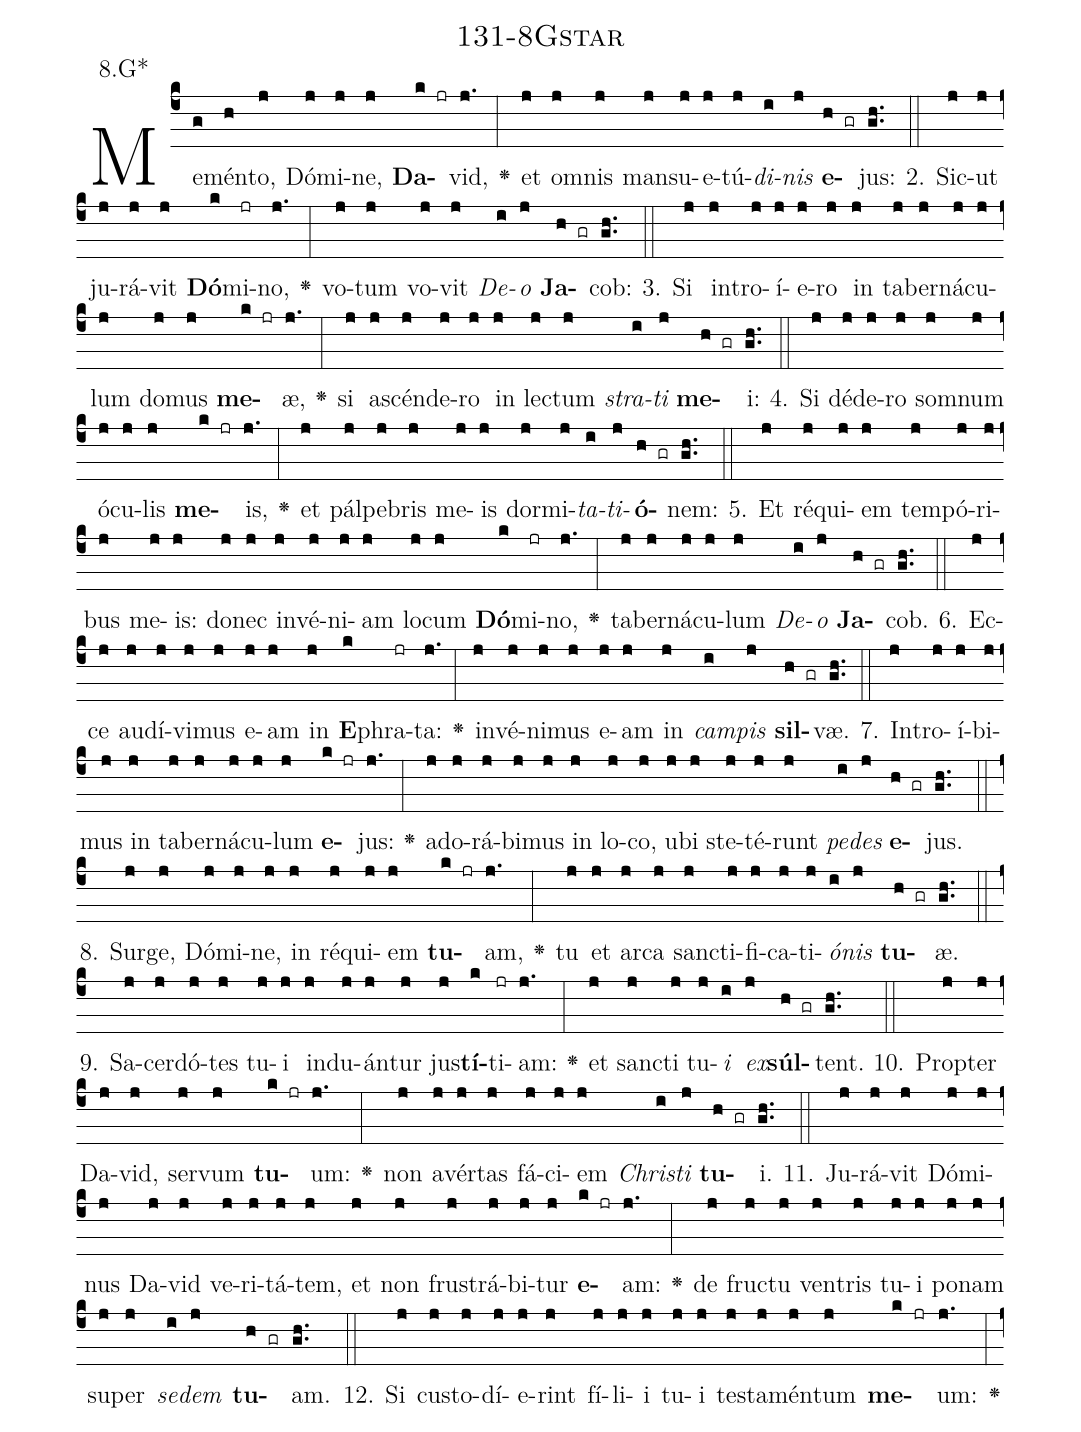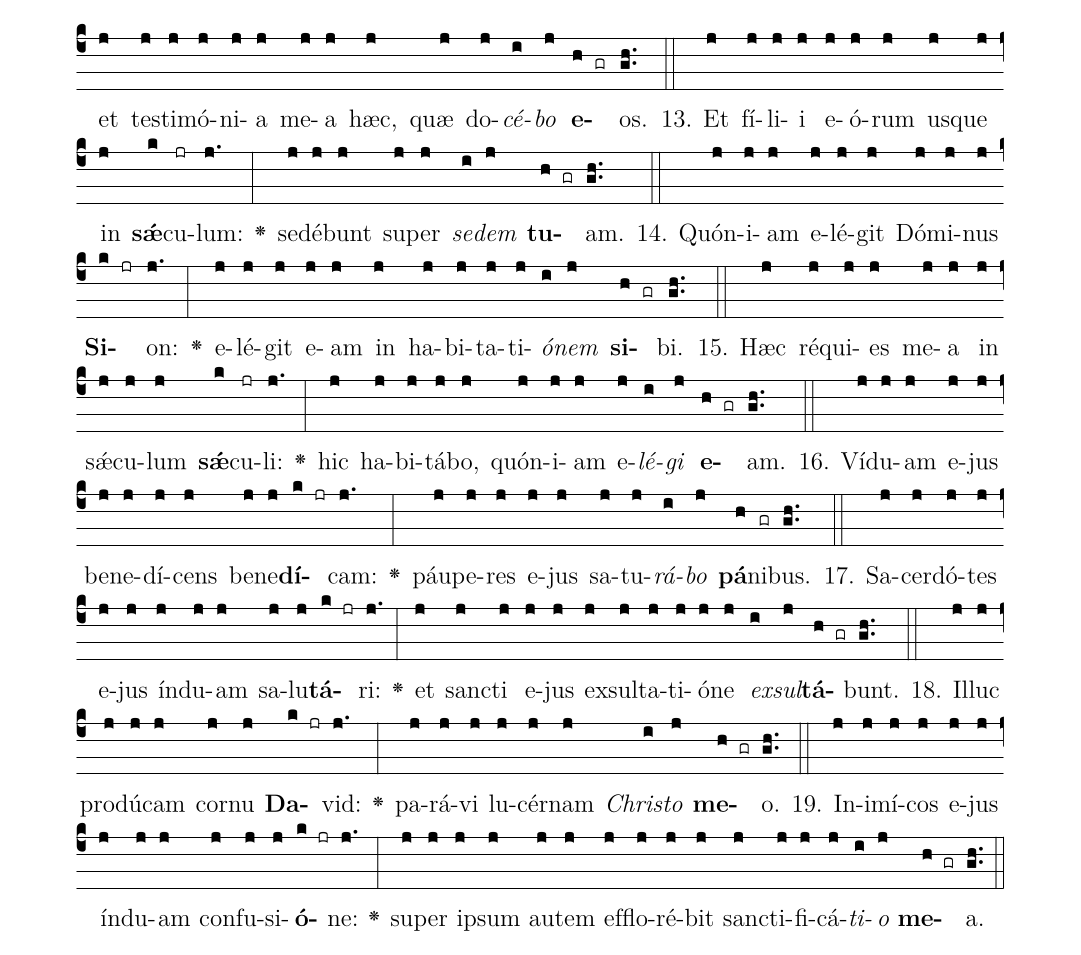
name: 131-8Gstar;
annotation: 8.G*;
%%
(c4)Me(g)mén(h)to,(j) Dó(j)mi(j)ne,(j) <b>Da</b>(k jr)vid,(j.) <v>\greheightstar</v>(:) et(j) om(j)nis(j) man(j)su(j)e(j)tú(j)<i>di</i>(i)<i>nis</i>(j) <b>e</b>(h gr)jus:(gh..) (::)
2. Sic(j)ut(j) ju(j)rá(j)vit(j) <b>Dó</b>(k)mi(jr)no,(j.) <v>\greheightstar</v>(:) vo(j)tum(j) vo(j)vit(j) <i>De</i>(i)<i>o</i>(j) <b>Ja</b>(h gr)cob:(gh..) (::)
3. Si(j) in(j)tro(j)í(j)e(j)ro(j) in(j) ta(j)ber(j)ná(j)cu(j)lum(j) do(j)mus(j) <b>me</b>(k jr)æ,(j.) <v>\greheightstar</v>(:) si(j) a(j)scén(j)de(j)ro(j) in(j) lec(j)tum(j) <i>stra</i>(i)<i>ti</i>(j) <b>me</b>(h gr)i:(gh..) (::)
4. Si(j) dé(j)de(j)ro(j) som(j)num(j) ó(j)cu(j)lis(j) <b>me</b>(k jr)is,(j.) <v>\greheightstar</v>(:) et(j) pál(j)pe(j)bris(j) me(j)is(j) dor(j)mi(j)<i>ta</i>(i)<i>ti</i>(j)<b>ó</b>(h gr)nem:(gh..) (::)
5. Et(j) ré(j)qui(j)em(j) tem(j)pó(j)ri(j)bus(j) me(j)is:(j) do(j)nec(j) in(j)vé(j)ni(j)am(j) lo(j)cum(j) <b>Dó</b>(k)mi(jr)no,(j.) <v>\greheightstar</v>(:) ta(j)ber(j)ná(j)cu(j)lum(j) <i>De</i>(i)<i>o</i>(j) <b>Ja</b>(h gr)cob.(gh..) (::)
6. Ec(j)ce(j) au(j)dí(j)vi(j)mus(j) e(j)am(j) in(j) <b>E</b>(k)phra(jr)ta:(j.) <v>\greheightstar</v>(:) in(j)vé(j)ni(j)mus(j) e(j)am(j) in(j) <i>cam</i>(i)<i>pis</i>(j) <b>sil</b>(h gr)væ.(gh..) (::)
7. In(j)tro(j)í(j)bi(j)mus(j) in(j) ta(j)ber(j)ná(j)cu(j)lum(j) <b>e</b>(k jr)jus:(j.) <v>\greheightstar</v>(:) ad(j)o(j)rá(j)bi(j)mus(j) in(j) lo(j)co,(j) u(j)bi(j) ste(j)té(j)runt(j) <i>pe</i>(i)<i>des</i>(j) <b>e</b>(h gr)jus.(gh..) (::)
8. Sur(j)ge,(j) Dó(j)mi(j)ne,(j) in(j) ré(j)qui(j)em(j) <b>tu</b>(k jr)am,(j.) <v>\greheightstar</v>(:) tu(j) et(j) ar(j)ca(j) sanc(j)ti(j)fi(j)ca(j)ti(j)<i>ó</i>(i)<i>nis</i>(j) <b>tu</b>(h gr)æ.(gh..) (::)
9. Sa(j)cer(j)dó(j)tes(j) tu(j)i(j) ind(j)u(j)án(j)tur(j) jus(j)<b>tí</b>(k)ti(jr)am:(j.) <v>\greheightstar</v>(:) et(j) sanc(j)ti(j) tu(j)<i>i</i>(i) <i>ex</i>(j)<b>súl</b>(h gr)tent.(gh..) (::)
10. Prop(j)ter(j) Da(j)vid,(j) ser(j)vum(j) <b>tu</b>(k jr)um:(j.) <v>\greheightstar</v>(:) non(j) a(j)vér(j)tas(j) fá(j)ci(j)em(j) <i>Chris</i>(i)<i>ti</i>(j) <b>tu</b>(h gr)i.(gh..) (::)
11. Ju(j)rá(j)vit(j) Dó(j)mi(j)nus(j) Da(j)vid(j) ve(j)ri(j)tá(j)tem,(j) et(j) non(j) frus(j)trá(j)bi(j)tur(j) <b>e</b>(k jr)am:(j.) <v>\greheightstar</v>(:) de(j) fruc(j)tu(j) ven(j)tris(j) tu(j)i(j) po(j)nam(j) su(j)per(j) <i>se</i>(i)<i>dem</i>(j) <b>tu</b>(h gr)am.(gh..) (::)
12. Si(j) cus(j)to(j)dí(j)e(j)rint(j) fí(j)li(j)i(j) tu(j)i(j) tes(j)ta(j)mén(j)tum(j) <b>me</b>(k jr)um:(j.) <v>\greheightstar</v>(:) et(j) tes(j)ti(j)mó(j)ni(j)a(j) me(j)a(j) hæc,(j) quæ(j) do(j)<i>cé</i>(i)<i>bo</i>(j) <b>e</b>(h gr)os.(gh..) (::)
13. Et(j) fí(j)li(j)i(j) e(j)ó(j)rum(j) us(j)que(j) in(j) <b>sǽ</b>(k)cu(jr)lum:(j.) <v>\greheightstar</v>(:) se(j)dé(j)bunt(j) su(j)per(j) <i>se</i>(i)<i>dem</i>(j) <b>tu</b>(h gr)am.(gh..) (::)
14. Quón(j)i(j)am(j) e(j)lé(j)git(j) Dó(j)mi(j)nus(j) <b>Si</b>(k jr)on:(j.) <v>\greheightstar</v>(:) e(j)lé(j)git(j) e(j)am(j) in(j) ha(j)bi(j)ta(j)ti(j)<i>ó</i>(i)<i>nem</i>(j) <b>si</b>(h gr)bi.(gh..) (::)
15. Hæc(j) ré(j)qui(j)es(j) me(j)a(j) in(j) sǽ(j)cu(j)lum(j) <b>sǽ</b>(k)cu(jr)li:(j.) <v>\greheightstar</v>(:) hic(j) ha(j)bi(j)tá(j)bo,(j) quón(j)i(j)am(j) e(j)<i>lé</i>(i)<i>gi</i>(j) <b>e</b>(h gr)am.(gh..) (::)
16. Ví(j)du(j)am(j) e(j)jus(j) be(j)ne(j)dí(j)cens(j) be(j)ne(j)<b>dí</b>(k jr)cam:(j.) <v>\greheightstar</v>(:) páu(j)pe(j)res(j) e(j)jus(j) sa(j)tu(j)<i>rá</i>(i)<i>bo</i>(j) <b>pá</b>(h)ni(gr)bus.(gh..) (::)
17. Sa(j)cer(j)dó(j)tes(j) e(j)jus(j) índ(j)u(j)am(j) sa(j)lu(j)<b>tá</b>(k jr)ri:(j.) <v>\greheightstar</v>(:) et(j) sanc(j)ti(j) e(j)jus(j) ex(j)sul(j)ta(j)ti(j)ó(j)ne(j) <i>ex</i>(i)<i>sul</i>(j)<b>tá</b>(h gr)bunt.(gh..) (::)
18. Il(j)luc(j) pro(j)dú(j)cam(j) cor(j)nu(j) <b>Da</b>(k jr)vid:(j.) <v>\greheightstar</v>(:) pa(j)rá(j)vi(j) lu(j)cér(j)nam(j) <i>Chris</i>(i)<i>to</i>(j) <b>me</b>(h gr)o.(gh..) (::)
19. In(j)i(j)mí(j)cos(j) e(j)jus(j) índ(j)u(j)am(j) con(j)fu(j)si(j)<b>ó</b>(k jr)ne:(j.) <v>\greheightstar</v>(:) su(j)per(j) ip(j)sum(j) au(j)tem(j) ef(j)flo(j)ré(j)bit(j) sanc(j)ti(j)fi(j)cá(j)<i>ti</i>(i)<i>o</i>(j) <b>me</b>(h gr)a.(gh..) (::)
